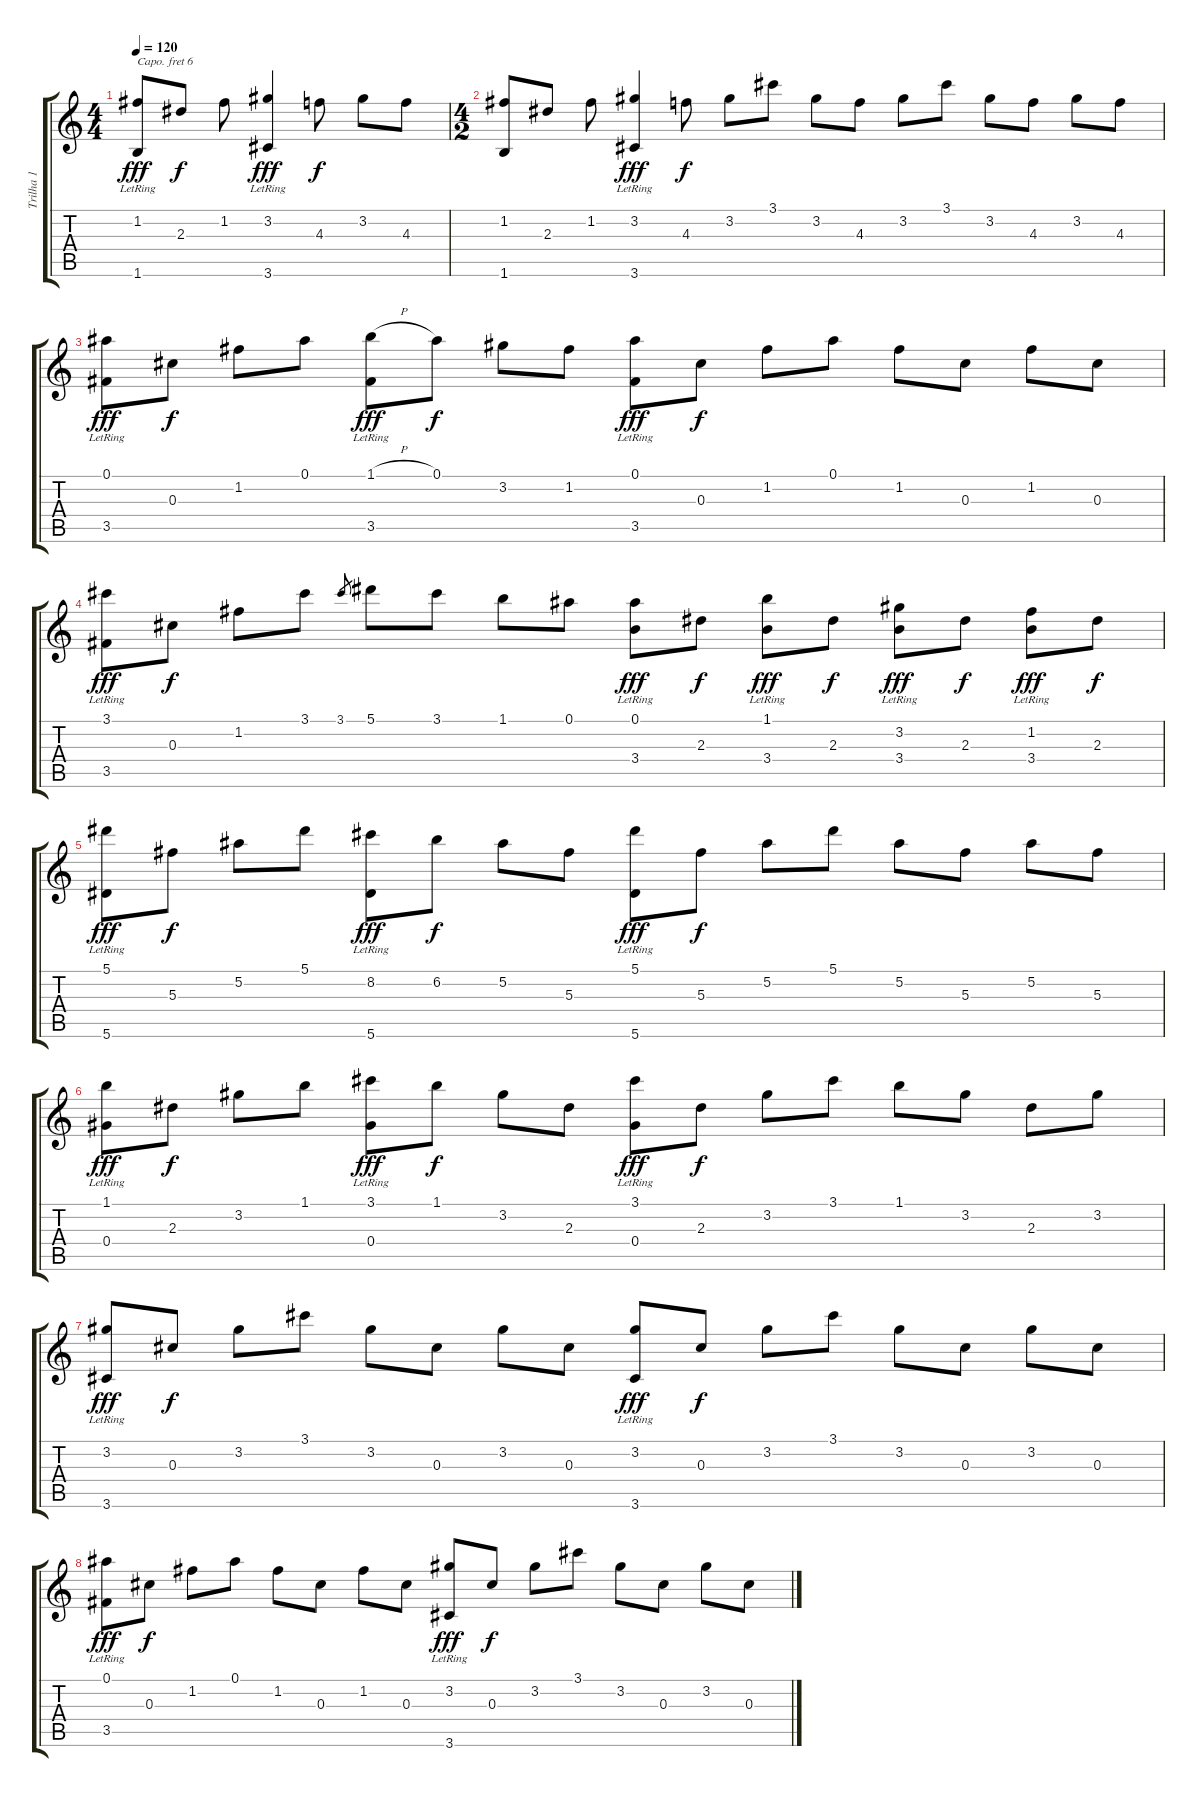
\track ("Trilha 1" "Trilha 1") {instrument acousticguitarnylon}
\staff {score tabs}
\capo 6
\tuning (E4 B3 G3 D3 A2 E2) {hide}
\ts (4 4)
\tempo 120
\clef g2
\ks c
(1.2 1.6{lr}).8{dy fff} 2.3.8{dy f} 1.2.8 (3.2 3.6{lr}).4{dy fff} 4.3.8{dy f} 3.2.8 4.3.8 |
\ts (4 2)
(1.2 1.6).8 2.3.8 1.2.8 (3.2 3.6{lr}).4{dy fff} 4.3.8{dy f} 3.2.8 3.1.8 3.2.8 4.3.8 3.2.8 3.1.8 3.2.8 4.3.8 3.2.8 4.3.8 |
(0.1 3.5{lr}).8{dy fff} 0.3.8{dy f} 1.2.8 0.1.8 (1.1{h} 3.5{lr}).8{dy fff} 0.1.8{dy f} 3.2.8 1.2.8 (0.1 3.5{lr}).8{dy fff} 0.3.8{dy f} 1.2.8 0.1.8 1.2.8 0.3.8 1.2.8 0.3.8 |
(3.1 3.5{lr}).8{dy fff} 0.3.8{dy f} 1.2.8 3.1.8 3.1.8{gr} 5.1.8 3.1.8 1.1.8 0.1.8 (0.1 3.4{lr}).8{dy fff} 2.3.8{dy f} (1.1 3.4{lr}).8{dy fff} 2.3.8{dy f} (3.2 3.4{lr}).8{dy fff} 2.3.8{dy f} (1.2 3.4{lr}).8{dy fff} 2.3.8{dy f} |
(5.1 5.6{lr}).8{dy fff} 5.3.8{dy f} 5.2.8 5.1.8 (8.2 5.6{lr}).8{dy fff} 6.2.8{dy f} 5.2.8 5.3.8 (5.1 5.6{lr}).8{dy fff} 5.3.8{dy f} 5.2.8 5.1.8 5.2.8 5.3.8 5.2.8 5.3.8 |
(1.1 0.4{lr}).8{dy fff} 2.3.8{dy f} 3.2.8 1.1.8 (3.1 0.4{lr}).8{dy fff} 1.1.8{dy f} 3.2.8 2.3.8 (3.1 0.4{lr}).8{dy fff} 2.3.8{dy f} 3.2.8 3.1.8 1.1.8 3.2.8 2.3.8 3.2.8 |
(3.2 3.6{lr}).8{dy fff} 0.3.8{dy f} 3.2.8 3.1.8 3.2.8 0.3.8 3.2.8 0.3.8 (3.2 3.6{lr}).8{dy fff} 0.3.8{dy f} 3.2.8 3.1.8 3.2.8 0.3.8 3.2.8 0.3.8 |
(0.1 3.5{lr}).8{dy fff} 0.3.8{dy f} 1.2.8 0.1.8 1.2.8 0.3.8 1.2.8 0.3.8 (3.2 3.6{lr}).8{dy fff} 0.3.8{dy f} 3.2.8 3.1.8 3.2.8 0.3.8 3.2.8 0.3.8
